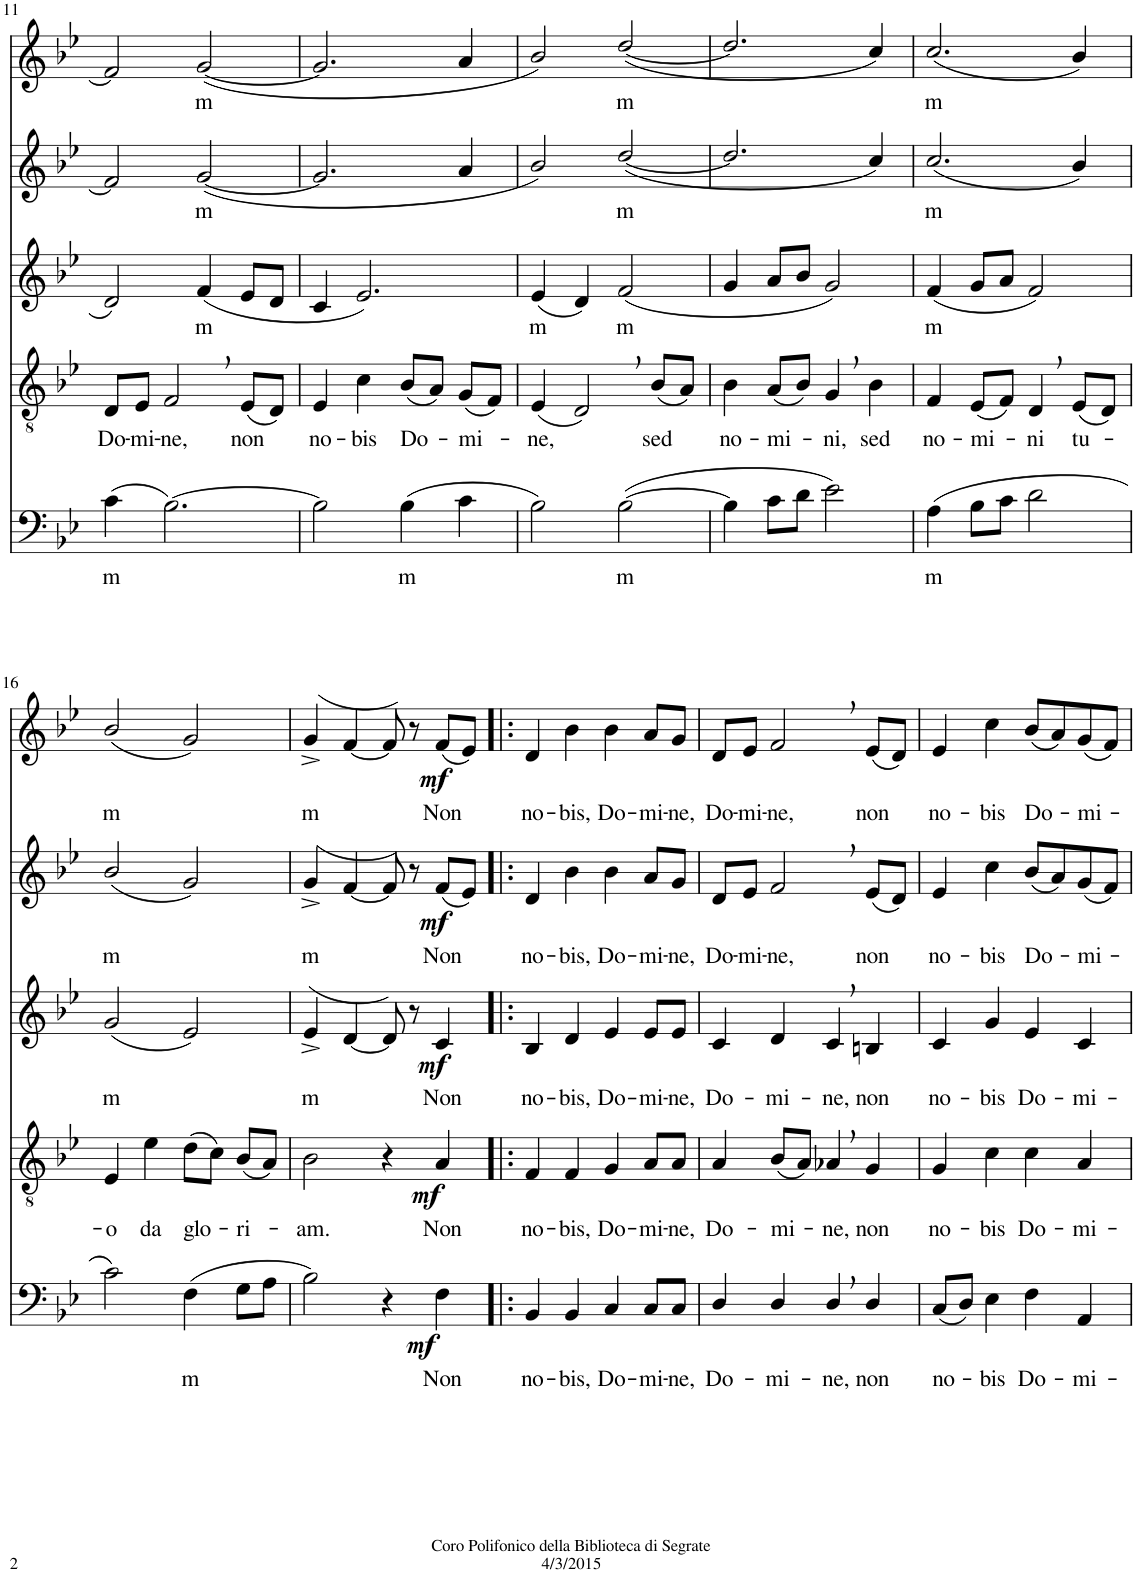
**kern	**text	**dynam	**kern	**text	**dynam	**kern	**text	**dynam	**kern	**text	**dynam	**kern	**text	**dynam
*part5	*part5	*part5	*part4	*part4	*part4	*part3	*part3	*part3	*part2	*part2	*part2	*part1	*part1	*part1
*staff5	*staff5	*staff5	*staff4	*staff4	*staff4	*staff3	*staff3	*staff3	*staff2	*staff2	*staff2	*staff1	*staff1	*staff1
*I"Bassi	*	*	*I"Tenori	*	*	*I"Contralti	*	*	*I"Soprani II	*	*	*I"Soprani I	*	*
!!LO:PB:g=z
*clefF4	*	*	*clefGv2	*	*	*clefG2	*	*	*clefG2	*	*	*clefG2	*	*
*k[b-e-]	*	*	*k[b-e-]	*	*	*k[b-e-]	*	*	*k[b-e-]	*	*	*k[b-e-]	*	*
*B-:	*	*	*B-:	*	*	*B-:	*	*	*B-:	*	*	*B-:	*	*
*M4/4	*	*	*M4/4	*	*	*M4/4	*	*	*M4/4	*	*	*M4/4	*	*
=11	=11	=11	=11	=11	=11	=11	=11	=11	=11	=11	=11	=11	=11	=11
!	!LO:LY:b	!	!	!LO:LY:b	!	!	!	!	!	!	!	!	!	!
(4c\	m	.	8D/L	Do-	.	2d/	.	.	2f/]	.	.	2f/]	.	.
!	!	!	!	!LO:LY:b	!	!	!	!	!	!	!	!	!	!
.	.	.	8E-/J	-mi-	.	.	.	.	.	.	.	.	.	.
!	!	!	!	!LO:LY:b	!	!	!	!	!	!	!	!	!	!
[2.B-\)	.	.	2F,/	-ne,	.	.	.	.	.	.	.	.	.	.
!	!	!	!	!	!	!	!LO:LY:b	!	!	!LO:LY:b	!	!	!LO:LY:b	!
.	.	.	.	.	.	(4f/	m	.	([2g/	m	.	([2g/	m	.
!	!	!	!	!LO:LY:b	!	!	!	!	!	!	!	!	!	!
.	.	.	(8E-/L	non	.	8e-/L	.	.	.	.	.	.	.	.
.	.	.	8D/J)	.	.	8d/J	.	.	.	.	.	.	.	.
=12	=12	=12	=12	=12	=12	=12	=12	=12	=12	=12	=12	=12	=12	=12
!	!	!	!	!LO:LY:b	!	!	!	!	!	!	!	!	!	!
2B-\]	.	.	4E-/	no-	.	4c/	.	.	2.g/]	.	.	2.g/]	.	.
!	!	!	!	!LO:LY:b	!	!	!	!	!	!	!	!	!	!
.	.	.	4c\	-bis	.	2.e-/)	.	.	.	.	.	.	.	.
!	!LO:LY:b	!	!	!LO:LY:b	!	!	!	!	!	!	!	!	!	!
(4B-\	m	.	(8B-/L	Do-	.	.	.	.	.	.	.	.	.	.
.	.	.	8A/J)	.	.	.	.	.	.	.	.	.	.	.
!	!	!	!	!LO:LY:b	!	!	!	!	!	!	!	!	!	!
4c\	.	.	(8G/L	-mi-	.	.	.	.	4a/	.	.	4a/	.	.
.	.	.	8F/J)	.	.	.	.	.	.	.	.	.	.	.
=13	=13	=13	=13	=13	=13	=13	=13	=13	=13	=13	=13	=13	=13	=13
!	!	!	!	!LO:LY:b	!	!	!LO:LY:b	!	!	!	!	!	!	!
2B-\)	.	.	(4E-/	-ne,	.	(4e-/	m	.	2b-/)	.	.	2b-/)	.	.
.	.	.	2D,/)	.	.	4d/)	.	.	.	.	.	.	.	.
!	!LO:LY:b	!	!	!	!	!	!LO:LY:b	!	!	!LO:LY:b	!	!	!LO:LY:b	!
([2B-\	m	.	.	.	.	(2f/	m	.	([2dd/	m	.	([2dd/	m	.
!	!	!	!	!LO:LY:b	!	!	!	!	!	!	!	!	!	!
.	.	.	(8B-/L	sed	.	.	.	.	.	.	.	.	.	.
.	.	.	8A/J)	.	.	.	.	.	.	.	.	.	.	.
=14	=14	=14	=14	=14	=14	=14	=14	=14	=14	=14	=14	=14	=14	=14
!	!	!	!	!LO:LY:b	!	!	!	!	!	!	!	!	!	!
4B-\]	.	.	4B-\	no-	.	4g/	.	.	2.dd/]	.	.	2.dd/]	.	.
!	!	!	!	!LO:LY:b	!	!	!	!	!	!	!	!	!	!
8c\L	.	.	(8A/L	-mi-	.	8a/L	.	.	.	.	.	.	.	.
8d\J	.	.	8B-/J)	.	.	8b-/J	.	.	.	.	.	.	.	.
!	!	!	!	!LO:LY:b	!	!	!	!	!	!	!	!	!	!
2e-\)	.	.	4G,/	-ni,	.	2g/)	.	.	.	.	.	.	.	.
!	!	!	!	!LO:LY:b	!	!	!	!	!	!	!	!	!	!
.	.	.	4B-\	sed	.	.	.	.	4cc/)	.	.	4cc/)	.	.
=15	=15	=15	=15	=15	=15	=15	=15	=15	=15	=15	=15	=15	=15	=15
!	!LO:LY:b	!	!	!LO:LY:b	!	!	!LO:LY:b	!	!	!LO:LY:b	!	!	!LO:LY:b	!
(4A\	m	.	4F/	no-	.	(4f/	m	.	(2.cc/	m	.	(2.cc/	-m	.
!	!	!	!	!LO:LY:b	!	!	!	!	!	!	!	!	!	!
8B-\L	.	.	(8E-/L	-mi-	.	8g/L	.	.	.	.	.	.	.	.
8c\J	.	.	8F/J)	.	.	8a/J	.	.	.	.	.	.	.	.
!	!	!	!	!LO:LY:b	!	!	!	!	!	!	!	!	!	!
2d\	.	.	4D,/	-ni	.	2f/)	.	.	.	.	.	.	.	.
!	!	!	!	!LO:LY:b	!	!	!	!	!	!	!	!	!	!
.	.	.	(8E-/L	tu-	.	.	.	.	4b-/)	.	.	4b-/)	.	.
.	.	.	8D/J)	.	.	.	.	.	.	.	.	.	.	.
!!LO:LB:g=z
=16	=16	=16	=16	=16	=16	=16	=16	=16	=16	=16	=16	=16	=16	=16
!	!	!	!	!LO:LY:b	!	!	!LO:LY:b	!	!	!LO:LY:b	!	!	!LO:LY:b	!
2c\)	.	.	4E-/	-o	.	(2g/	m	.	(2b-/	m	.	(2b-/	m	.
!	!	!	!	!LO:LY:b	!	!	!	!	!	!	!	!	!	!
.	.	.	4e-\	da	.	.	.	.	.	.	.	.	.	.
!	!LO:LY:b	!	!	!LO:LY:b	!	!	!	!	!	!	!	!	!	!
(4F\	m	.	(8d\L	glo-	.	2e-/)	.	.	2g/)	.	.	2g/)	.	.
.	.	.	8c\J)	.	.	.	.	.	.	.	.	.	.	.
!	!	!	!	!LO:LY:b	!	!	!	!	!	!	!	!	!	!
8G\L	.	.	(8B-/L	-ri-	.	.	.	.	.	.	.	.	.	.
8A\J	.	.	8A/J)	.	.	.	.	.	.	.	.	.	.	.
=17	=17	=17	=17	=17	=17	=17	=17	=17	=17	=17	=17	=17	=17	=17
!	!	!	!	!LO:LY:b	!	!	!LO:LY:b	!	!	!LO:LY:b	!	!	!LO:LY:b	!
2B-\)	.	.	2B-\	-am.	.	(4e-^/	m	.	(4g^/	m	.	(4g^/	m	.
.	.	.	.	.	.	[4d/	.	.	[4f/	.	.	[4f/	.	.
4r	.	.	4r	.	.	8d/])	.	.	8f/])	.	.	8f/])	.	.
.	.	.	.	.	.	8r	.	.	8r	.	.	8r	.	.
!	!LO:LY:b	!LO:DY:b	!	!LO:LY:b	!LO:DY:b	!	!LO:LY:b	!LO:DY:b	!	!LO:LY:b	!LO:DY:b	!	!LO:LY:b	!LO:DY:b
4F\	Non	mf	4A/	Non	mf	4c/	Non	mf	(8f/L	Non	mf	(8f/L	Non	mf
.	.	.	.	.	.	.	.	.	8e-/J)	.	.	8e-/J)	.	.
=18!|:	=18!|:	=18!|:	=18!|:	=18!|:	=18!|:	=18!|:	=18!|:	=18!|:	=18!|:	=18!|:	=18!|:	=18!|:	=18!|:	=18!|:
!	!LO:LY:b	!	!	!LO:LY:b	!	!	!LO:LY:b	!	!	!LO:LY:b	!	!	!LO:LY:b	!
4BB-/	no-	.	4F/	no-	.	4B-/	no-	.	4d/	no-	.	4d/	no-	.
!	!LO:LY:b	!	!	!LO:LY:b	!	!	!LO:LY:b	!	!	!LO:LY:b	!	!	!LO:LY:b	!
4BB-/	-bis,	.	4F/	-bis,	.	4d/	-bis,	.	4b-\	-bis,	.	4b-\	-bis,	.
!	!LO:LY:b	!	!	!LO:LY:b	!	!	!LO:LY:b	!	!	!LO:LY:b	!	!	!LO:LY:b	!
4C/	Do-	.	4G/	Do-	.	4e-/	Do-	.	4b-\	Do-	.	4b-\	Do-	.
!	!LO:LY:b	!	!	!LO:LY:b	!	!	!LO:LY:b	!	!	!LO:LY:b	!	!	!LO:LY:b	!
8C/L	-mi-	.	8A/L	-mi-	.	8e-/L	-mi-	.	8a/L	-mi-	.	8a/L	-mi-	.
!	!LO:LY:b	!	!	!LO:LY:b	!	!	!LO:LY:b	!	!	!LO:LY:b	!	!	!LO:LY:b	!
8C/J	-ne,	.	8A/J	-ne,	.	8e-/J	-ne,	.	8g/J	-ne,	.	8g/J	-ne,	.
=19	=19	=19	=19	=19	=19	=19	=19	=19	=19	=19	=19	=19	=19	=19
!	!LO:LY:b	!	!	!LO:LY:b	!	!	!LO:LY:b	!	!	!LO:LY:b	!	!	!LO:LY:b	!
4D/	Do-	.	4A/	Do-	.	4c/	Do-	.	8d/L	Do-	.	8d/L	Do-	.
!	!	!	!	!	!	!	!	!	!	!LO:LY:b	!	!	!LO:LY:b	!
.	.	.	.	.	.	.	.	.	8e-/J	-mi-	.	8e-/J	-mi-	.
!	!LO:LY:b	!	!	!LO:LY:b	!	!	!LO:LY:b	!	!	!LO:LY:b	!	!	!LO:LY:b	!
4D/	-mi-	.	(8B-/L	-mi-	.	4d/	-mi-	.	2f,/	-ne,	.	2f,/	-ne,	.
.	.	.	8A/J)	.	.	.	.	.	.	.	.	.	.	.
!	!LO:LY:b	!	!	!LO:LY:b	!	!	!LO:LY:b	!	!	!	!	!	!	!
4D,/	-ne,	.	4A-X,/	-ne,	.	4c,/	-ne,	.	.	.	.	.	.	.
!	!LO:LY:b	!	!	!LO:LY:b	!	!	!LO:LY:b	!	!	!LO:LY:b	!	!	!LO:LY:b	!
4D/	non	.	4G/	non	.	4Bn/	non	.	(8e-/L	non	.	(8e-/L	non	.
.	.	.	.	.	.	.	.	.	8d/J)	.	.	8d/J)	.	.
=20	=20	=20	=20	=20	=20	=20	=20	=20	=20	=20	=20	=20	=20	=20
!	!LO:LY:b	!	!	!LO:LY:b	!	!	!LO:LY:b	!	!	!LO:LY:b	!	!	!LO:LY:b	!
(8C/L	no-	.	4G/	no-	.	4c/	no-	.	4e-/	no-	.	4e-/	no-	.
8D/J)	.	.	.	.	.	.	.	.	.	.	.	.	.	.
!	!LO:LY:b	!	!	!LO:LY:b	!	!	!LO:LY:b	!	!	!LO:LY:b	!	!	!LO:LY:b	!
4E-\	-bis	.	4c\	-bis	.	4g/	-bis	.	4cc\	-bis	.	4cc\	-bis	.
!	!LO:LY:b	!	!	!LO:LY:b	!	!	!LO:LY:b	!	!	!LO:LY:b	!	!	!LO:LY:b	!
4F\	Do-	.	4c\	Do-	.	4e-/	Do-	.	(8b-/L	Do-	.	(8b-/L	Do-	.
.	.	.	.	.	.	.	.	.	8a/)	.	.	8a/)	.	.
!	!LO:LY:b	!	!	!LO:LY:b	!	!	!LO:LY:b	!	!	!LO:LY:b	!	!	!LO:LY:b	!
4AA/	-mi-	.	4A/	-mi-	.	4c/	-mi-	.	(8g/	-mi-	.	(8g/	-mi-	.
.	.	.	.	.	.	.	.	.	8f/J)	.	.	8f/J)	.	.
=	=	=	=	=	=	=	=	=	=	=	=	=	=	=
*-	*-	*-	*-	*-	*-	*-	*-	*-	*-	*-	*-	*-	*-	*-
